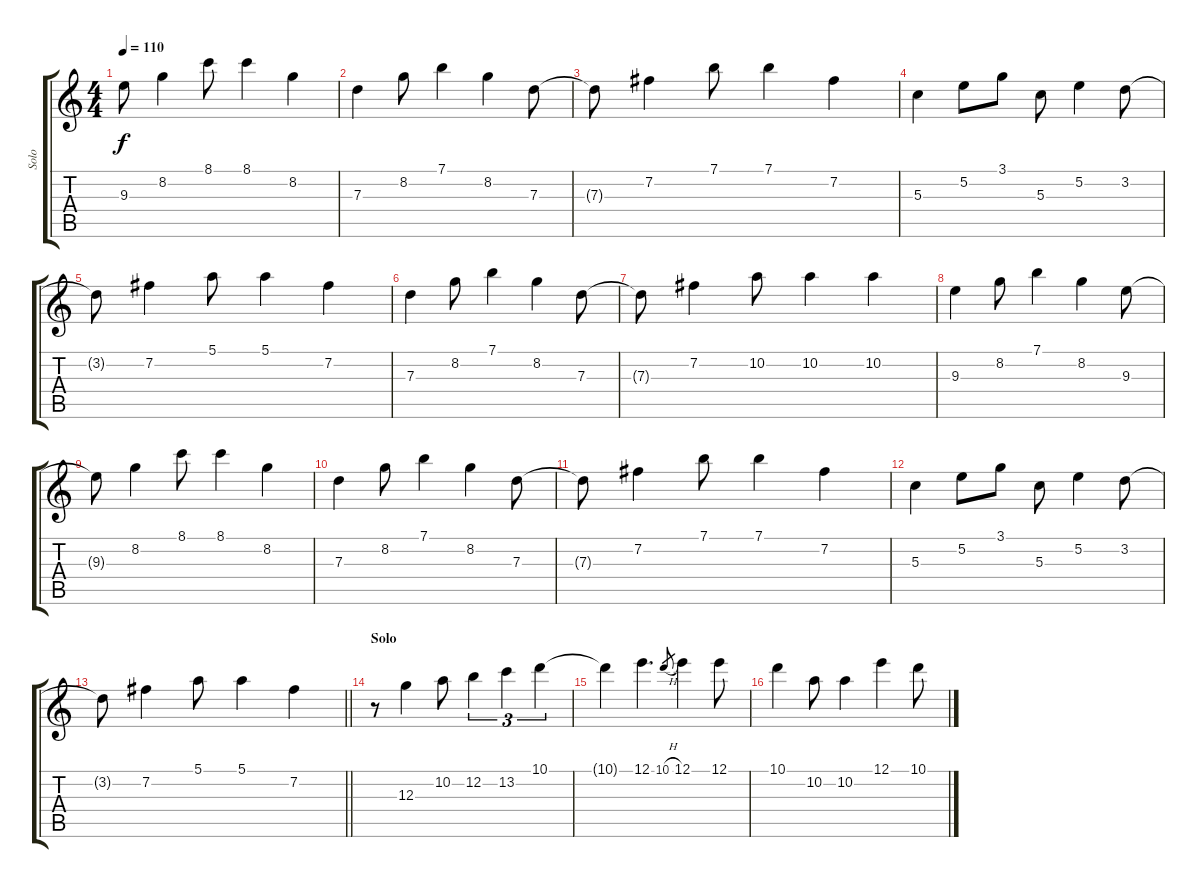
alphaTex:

\track ("Solo" "Solo") {instrument acousticguitarnylon}
\staff {score tabs}
\tuning (E4 B3 G3 D3 A2 E2) {hide}
\ts (4 4)
\tempo 110
\clef g2
\ks c
9.3{t}.8{dy f} 8.2.4 8.1.8 8.1.4 8.2.4 |
7.3.4 8.2.8 7.1.4 8.2.4 7.3.8 |
7.3{t}.8 7.2.4 7.1.8 7.1.4 7.2.4 |
5.3.4 5.2.8 3.1.8 5.3.8 5.2.4 3.2.8 |
3.2{t}.8 7.2.4 5.1.8 5.1.4 7.2.4 |
7.3.4 8.2.8 7.1.4 8.2.4 7.3.8 |
7.3{t}.8 7.2.4 10.2.8 10.2.4 10.2.4 |
9.3.4 8.2.8 7.1.4 8.2.4 9.3.8 |
9.3{t}.8 8.2.4 8.1.8 8.1.4 8.2.4 |
7.3.4 8.2.8 7.1.4 8.2.4 7.3.8 |
7.3{t}.8 7.2.4 7.1.8 7.1.4 7.2.4 |
5.3.4 5.2.8 3.1.8 5.3.8 5.2.4 3.2.8 |
\barLineRight lightlight
3.2{t}.8 7.2.4 5.1.8 5.1.4 7.2.4 |
\section ("" "Solo ")
r.8 12.3.4 10.2.8 12.2.4{tu (3 2)} 13.2.4{tu (3 2)} 10.1.4{tu (3 2)} |
10.1{t}.4 12.1.4{d} 10.1{h}.8{gr} 12.1.4 12.1.8 |
10.1.4 10.2.8 10.2.4 12.1.4 10.1.8
